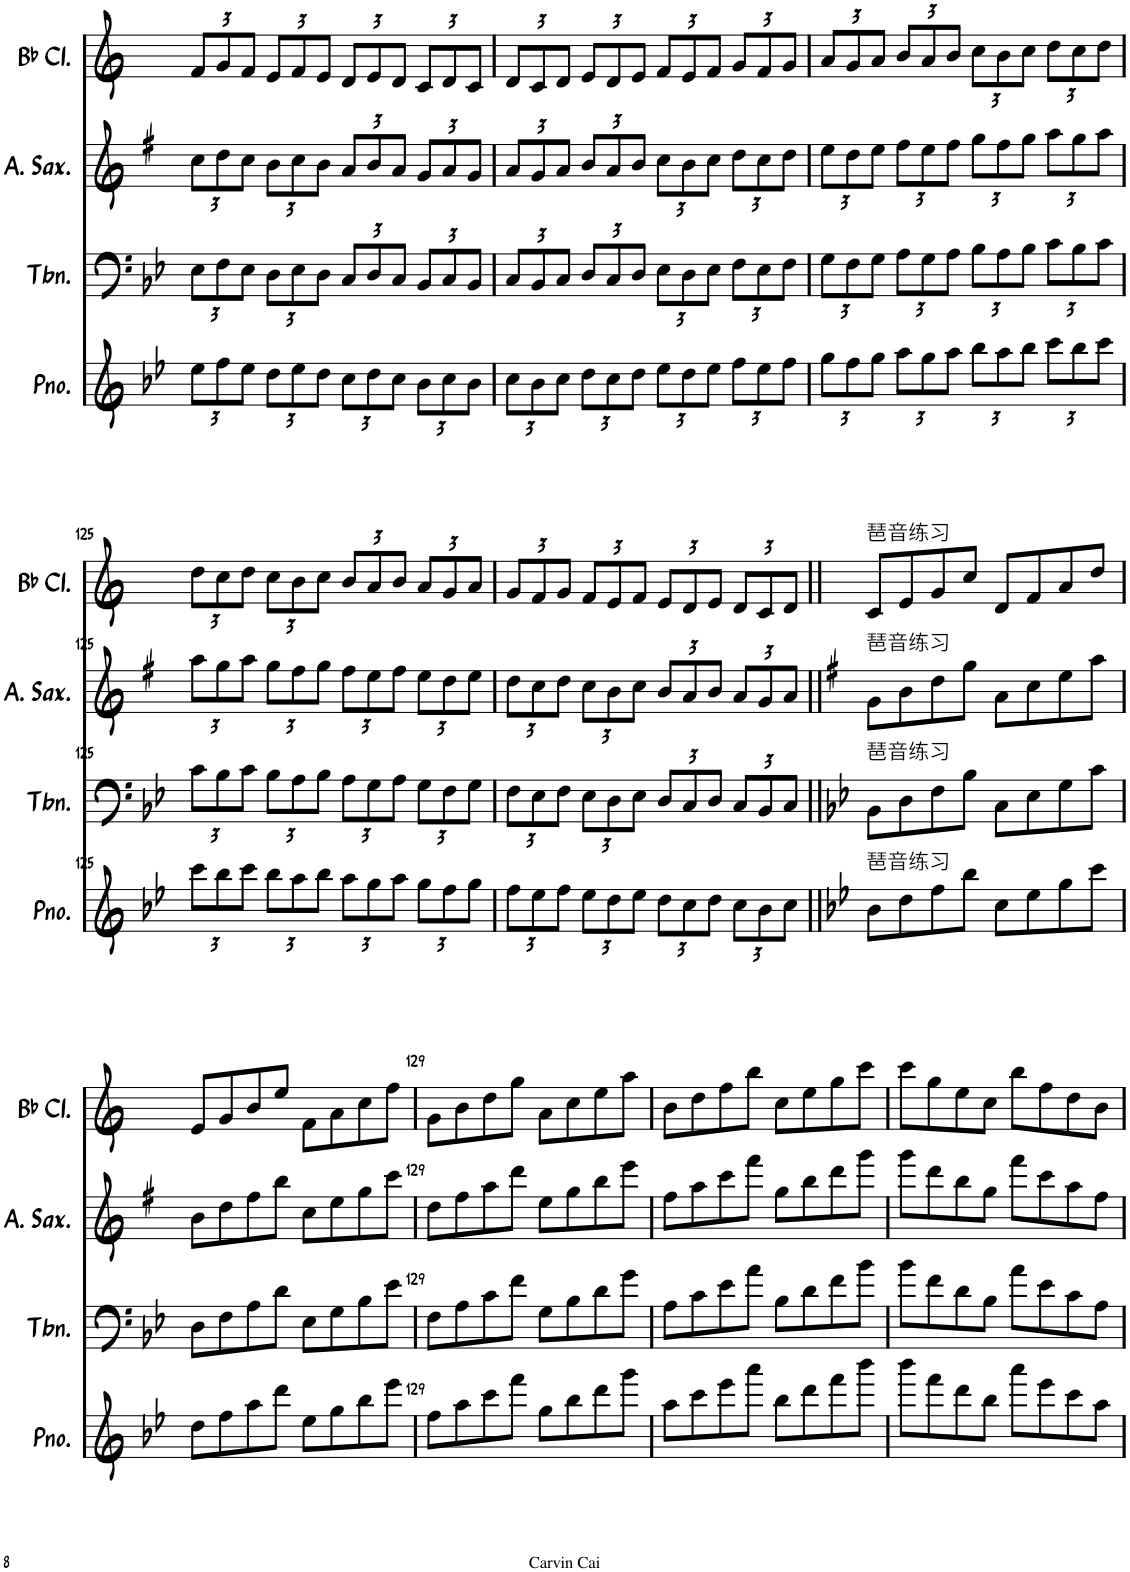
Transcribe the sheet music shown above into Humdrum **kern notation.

**kern	**kern	**kern	**kern
*part4	*part3	*part2	*part1
*staff4	*staff3	*staff2	*staff1
*I"钢琴	*I"长号	*I"中音萨克斯	*I"降B调单簧管
!!LO:PB:g=z
*clefG2	*clefF4	*clefG2	*clefG2
*	*	*Trd5c9	*Trd1c2
*k[b-e-]	*k[b-e-]	*k[f#]	*k[]
*M4/4	*M4/4	*M4/4	*M4/4
*Xbrackettup	*Xbrackettup	*Xbrackettup	*Xbrackettup
=122	=122	=122	=122
12ee-\L	12E-\L	12cc\L	12f/L
12ff\	12F\	12dd\	12g/
12ee-\J	12E-\J	12cc\J	12f/J
12dd\L	12D\L	12b\L	12e/L
12ee-\	12E-\	12cc\	12f/
12dd\J	12D\J	12b\J	12e/J
12cc\L	12C/L	12a/L	12d/L
12dd\	12D/	12b/	12e/
12cc\J	12C/J	12a/J	12d/J
12b-\L	12BB-/L	12g/L	12c/L
12cc\	12C/	12a/	12d/
12b-\J	12BB-/J	12g/J	12c/J
=123	=123	=123	=123
12cc\L	12C/L	12a/L	12d/L
12b-\	12BB-/	12g/	12c/
12cc\J	12C/J	12a/J	12d/J
12dd\L	12D/L	12b/L	12e/L
12cc\	12C/	12a/	12d/
12dd\J	12D/J	12b/J	12e/J
12ee-\L	12E-\L	12cc\L	12f/L
12dd\	12D\	12b\	12e/
12ee-\J	12E-\J	12cc\J	12f/J
12ff\L	12F\L	12dd\L	12g/L
12ee-\	12E-\	12cc\	12f/
12ff\J	12F\J	12dd\J	12g/J
=124	=124	=124	=124
12gg\L	12G\L	12ee\L	12a/L
12ff\	12F\	12dd\	12g/
12gg\J	12G\J	12ee\J	12a/J
12aa\L	12A\L	12ff#\L	12b/L
12gg\	12G\	12ee\	12a/
12aa\J	12A\J	12ff#\J	12b/J
12bb-\L	12B-\L	12gg\L	12cc\L
12aa\	12A\	12ff#\	12b\
12bb-\J	12B-\J	12gg\J	12cc\J
12ccc\L	12c\L	12aa\L	12dd\L
12bb-\	12B-\	12gg\	12cc\
12ccc\J	12c\J	12aa\J	12dd\J
!!LO:LB:g=z
=125	=125	=125	=125
12ccc\L	12c\L	12aa\L	12dd\L
12bb-\	12B-\	12gg\	12cc\
12ccc\J	12c\J	12aa\J	12dd\J
12bb-\L	12B-\L	12gg\L	12cc\L
12aa\	12A\	12ff#\	12b\
12bb-\J	12B-\J	12gg\J	12cc\J
12aa\L	12A\L	12ff#\L	12b/L
12gg\	12G\	12ee\	12a/
12aa\J	12A\J	12ff#\J	12b/J
12gg\L	12G\L	12ee\L	12a/L
12ff\	12F\	12dd\	12g/
12gg\J	12G\J	12ee\J	12a/J
=126	=126	=126	=126
12ff\L	12F\L	12dd\L	12g/L
12ee-\	12E-\	12cc\	12f/
12ff\J	12F\J	12dd\J	12g/J
12ee-\L	12E-\L	12cc\L	12f/L
12dd\	12D\	12b\	12e/
12ee-\J	12E-\J	12cc\J	12f/J
12dd\L	12D/L	12b/L	12e/L
12cc\	12C/	12a/	12d/
12dd\J	12D/J	12b/J	12e/J
12cc\L	12C/L	12a/L	12d/L
12b-\	12BB-/	12g/	12c/
12cc\J	12C/J	12a/J	12d/J
=127||	=127||	=127||	=127||
*k[b-e-]	*k[b-e-]	*k[f#]	*k[]
!	!	!	!LO:TX:a:t=琶音练习
!	!	!LO:TX:a:t=琶音练习	!
!	!LO:TX:a:t=琶音练习	!	!
!LO:TX:a:t=琶音练习	!	!	!
8b-\L	8BB-\L	8g\L	8c/L
8dd\	8D\	8b\	8e/
8ff\	8F\	8dd\	8g/
8bb-\J	8B-\J	8gg\J	8cc/J
8cc\L	8C\L	8a\L	8d/L
8ee-\	8E-\	8cc\	8f/
8gg\	8G\	8ee\	8a/
8ccc\J	8c\J	8aa\J	8dd/J
!!LO:LB:g=z
=128	=128	=128	=128
8dd\L	8D\L	8b\L	8e/L
8ff\	8F\	8dd\	8g/
8aa\	8A\	8ff#\	8b/
8ddd\J	8d\J	8bb\J	8ee/J
8ee-\L	8E-\L	8cc\L	8f\L
8gg\	8G\	8ee\	8a\
8bb-\	8B-\	8gg\	8cc\
8eee-\J	8e-\J	8ccc\J	8ff\J
=129	=129	=129	=129
8ff\L	8F\L	8dd\L	8g\L
8aa\	8A\	8ff#\	8b\
8ccc\	8c\	8aa\	8dd\
8fff\J	8f\J	8ddd\J	8gg\J
8gg\L	8G\L	8ee\L	8a\L
8bb-\	8B-\	8gg\	8cc\
8ddd\	8d\	8bb\	8ee\
8ggg\J	8g\J	8eee\J	8aa\J
=130	=130	=130	=130
8aa\L	8A\L	8ff#\L	8b\L
8ccc\	8c\	8aa\	8dd\
8eee-\	8e-\	8ccc\	8ff\
8aaa\J	8a\J	8fff#\J	8bb\J
8bb-\L	8B-\L	8gg\L	8cc\L
8ddd\	8d\	8bb\	8ee\
8fff\	8f\	8ddd\	8gg\
8bbb-\J	8b-\J	8ggg\J	8ccc\J
=131	=131	=131	=131
8bbb-\L	8b-\L	8ggg\L	8ccc\L
8fff\	8f\	8ddd\	8gg\
8ddd\	8d\	8bb\	8ee\
8bb-\J	8B-\J	8gg\J	8cc\J
8aaa\L	8a\L	8fff#\L	8bb\L
8eee-\	8e-\	8ccc\	8ff\
8ccc\	8c\	8aa\	8dd\
8aa\J	8A\J	8ff#\J	8b\J
=	=	=	=
*-	*-	*-	*-
